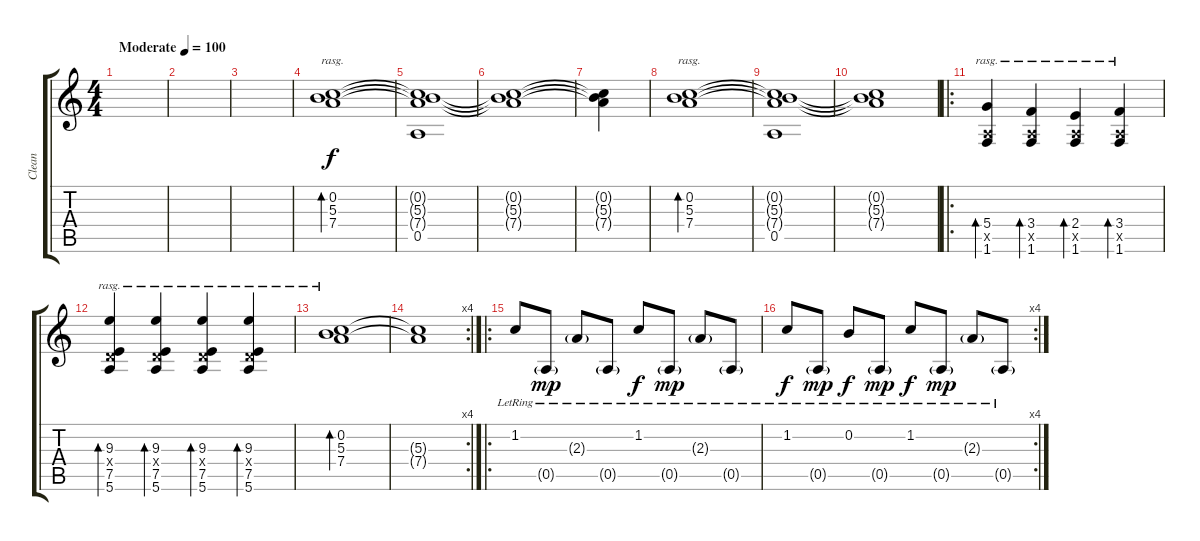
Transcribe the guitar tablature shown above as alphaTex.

\track ("Clean" "Clean") {instrument electricguitarjazz}
\staff {score tabs}
\tuning (E4 B3 G3 D3 A2 E2) {hide}
\ts (4 4)
\tempo (100 "Moderate")
\clef g2
\ks c
|
|
|
(0.2 5.3 7.4).1{bd 480 rasg ii} |
(0.2{t} 5.3{t} 7.4{t} 0.5).1 |
(0.2{t} 5.3{t} 7.4{t}).1 |
(0.2{t} 5.3{t} 7.4{t}).4 |
(0.2 5.3 7.4).1{bd 480 rasg ii} |
(0.2{t} 5.3{t} 7.4{t} 0.5).1 |
(0.2{t} 5.3{t} 7.4{t}).1 |
\ro
(5.4 0.5{x} 1.6).4{bd 240 rasg ii} (3.4 0.5{x} 1.6).4{bd 240 rasg ii} (2.4 0.5{x} 1.6).4{bd 240 rasg ii} (3.4 0.5{x} 1.6).4{bd 240 rasg ii} |
(9.3 0.4{x} 7.5 5.6).4{bd 240 rasg ii} (9.3 0.4{x} 7.5 5.6).4{bd 240 rasg ii} (9.3 0.4{x} 7.5 5.6).4{bd 240 rasg ii} (9.3 0.4{x} 7.5 5.6).4{bd 240 rasg ii} |
(0.2 5.3 7.4).1{bd 120 rasg ii} |
\rc 4
(5.3{t} 7.4{t}).1 |
\ro
1.2{lr}.8 0.5{g lr}.8{dy mp} 2.3{g lr}.8 0.5{g lr}.8 1.2{lr}.8{dy f} 0.5{g lr}.8{dy mp} 2.3{g lr}.8 0.5{g lr}.8 |
\rc 4
1.2{lr}.8{dy f} 0.5{g lr}.8{dy mp} 0.2{lr}.8{dy f} 0.5{g lr}.8{dy mp} 1.2{lr}.8{dy f} 0.5{g lr}.8{dy mp} 2.3{g lr}.8 0.5{g lr}.8
